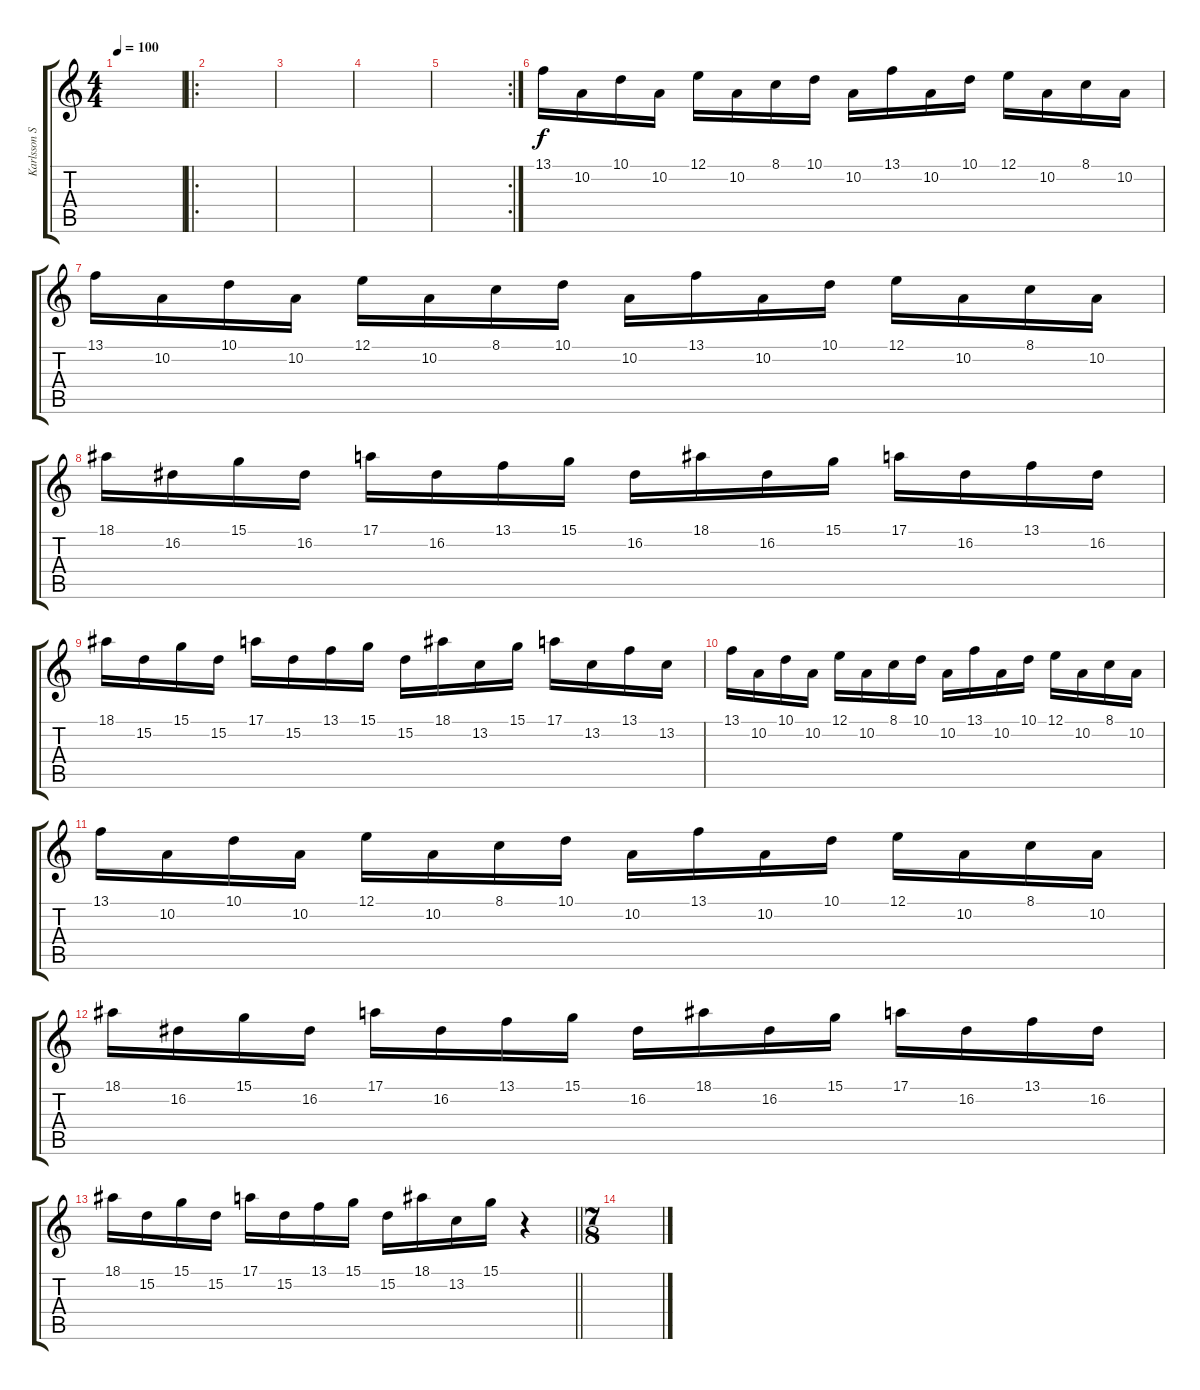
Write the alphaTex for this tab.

\track ("Karlsson Solo" "Karlsson S") {instrument lead2sawtooth}
\staff {score tabs}
\tuning (E4 B3 G3 D3 A2 E2) {hide}
\ts (4 4)
\tempo 100
\clef g2
\ks c
|
\ro
|
|
|
\rc 2
|
13.1.16{dy f} 10.2.16 10.1.16 10.2.16 12.1.16 10.2.16 8.1.16 10.1.16 10.2.16 13.1.16 10.2.16 10.1.16 12.1.16 10.2.16 8.1.16 10.2.16 |
13.1.16 10.2.16 10.1.16 10.2.16 12.1.16 10.2.16 8.1.16 10.1.16 10.2.16 13.1.16 10.2.16 10.1.16 12.1.16 10.2.16 8.1.16 10.2.16 |
18.1.16 16.2.16 15.1.16 16.2.16 17.1.16 16.2.16 13.1.16 15.1.16 16.2.16 18.1.16 16.2.16 15.1.16 17.1.16 16.2.16 13.1.16 16.2.16 |
18.1.16 15.2.16 15.1.16 15.2.16 17.1.16 15.2.16 13.1.16 15.1.16 15.2.16 18.1.16 13.2.16 15.1.16 17.1.16 13.2.16 13.1.16 13.2.16 |
13.1.16 10.2.16 10.1.16 10.2.16 12.1.16 10.2.16 8.1.16 10.1.16 10.2.16 13.1.16 10.2.16 10.1.16 12.1.16 10.2.16 8.1.16 10.2.16 |
13.1.16 10.2.16 10.1.16 10.2.16 12.1.16 10.2.16 8.1.16 10.1.16 10.2.16 13.1.16 10.2.16 10.1.16 12.1.16 10.2.16 8.1.16 10.2.16 |
18.1.16 16.2.16 15.1.16 16.2.16 17.1.16 16.2.16 13.1.16 15.1.16 16.2.16 18.1.16 16.2.16 15.1.16 17.1.16 16.2.16 13.1.16 16.2.16 |
\barLineRight lightlight
18.1.16 15.2.16 15.1.16 15.2.16 17.1.16 15.2.16 13.1.16 15.1.16 15.2.16 18.1.16 13.2.16 15.1.16 r.4 |
\ts (7 8)
